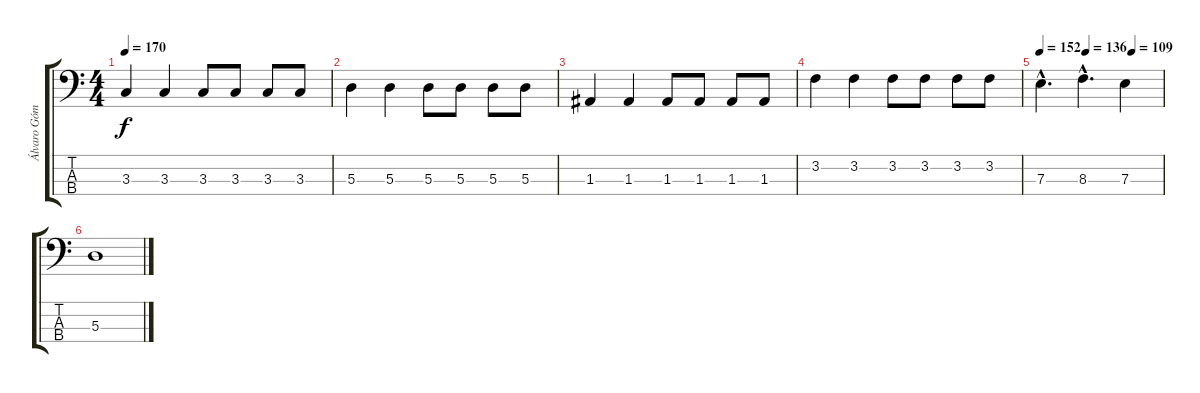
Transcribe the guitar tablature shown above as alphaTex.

\track ("Álvaro Gómez (Baix)" "Álvaro Góm") {instrument electricbassfinger}
\staff {score tabs}
\tuning (G2 D2 A1 E1) {hide}
\ts (4 4)
\tempo 170
\clef f4
\ks c
3.3.4{dy f} 3.3.4 3.3.8 3.3.8 3.3.8 3.3.8 |
5.3.4 5.3.4 5.3.8 5.3.8 5.3.8 5.3.8 |
1.3.4 1.3.4 1.3.8 1.3.8 1.3.8 1.3.8 |
3.2.4 3.2.4 3.2.8 3.2.8 3.2.8 3.2.8 |
\tempo 152
\tempo (136 0.375)
\tempo (109 0.75)
7.3{hac}.4{d} 8.3{hac}.4{d} 7.3.4 |
5.3.1
